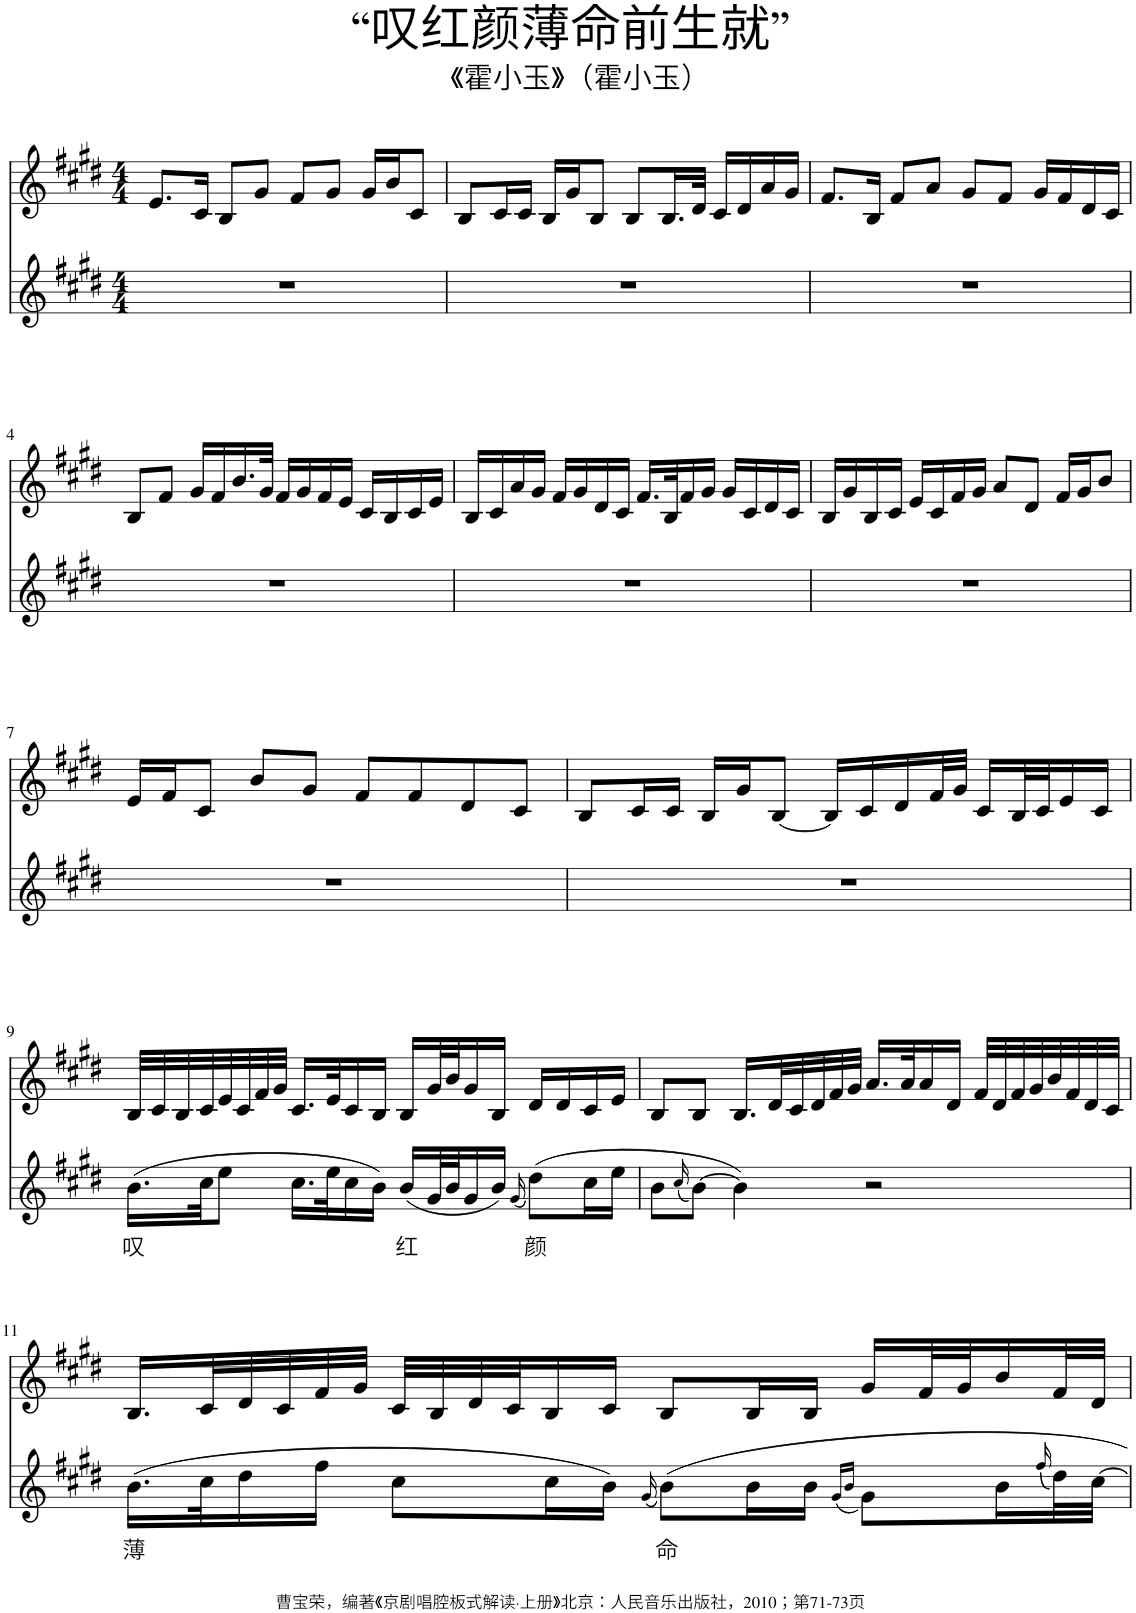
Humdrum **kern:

**kern	**text	**kern
*part2	*part2	*part1
*staff2	*staff2	*staff1
*I"Piano	*	*I"Piano
*I'Pno	*	*I'Pno
*clefG2	*	*clefG2
*k[f#c#g#d#]	*	*k[f#c#g#d#]
*M4/4	*	*M4/4
=1	=1	=1
1r	.	8.e/L
.	.	16c#/Jk
.	.	8B/L
.	.	8g#/J
.	.	8f#/L
.	.	8g#/J
.	.	16g#/LL
.	.	16b/J
.	.	8c#/J
=2	=2	=2
1r	.	8B/L
.	.	16c#/L
.	.	16c#/JJ
.	.	16B/LL
.	.	16g#/J
.	.	8B/J
.	.	8B/L
.	.	16.B/L
.	.	32d#/JJk
.	.	16c#/LL
.	.	16d#/
.	.	16a/
.	.	16g#/JJ
=3	=3	=3
1r	.	8.f#/L
.	.	16B/Jk
.	.	8f#/L
.	.	8a/J
.	.	8g#/L
.	.	8f#/J
.	.	16g#/LL
.	.	16f#/
.	.	16d#/
.	.	16c#/JJ
!!LO:LB:g=z
=4	=4	=4
1r	.	8B/L
.	.	8f#/J
.	.	16g#/LL
.	.	16f#/
.	.	16.b/
.	.	32g#/JJk
.	.	16f#/LL
.	.	16g#/
.	.	16f#/
.	.	16e/JJ
.	.	16c#/LL
.	.	16B/
.	.	16c#/
.	.	16e/JJ
=5	=5	=5
1r	.	16B/LL
.	.	16c#/
.	.	16a/
.	.	16g#/JJ
.	.	16f#/LL
.	.	16g#/
.	.	16d#/
.	.	16c#/JJ
.	.	16.f#/LL
.	.	32B/K
.	.	16f#/
.	.	16g#/JJ
.	.	16g#/LL
.	.	16c#/
.	.	16d#/
.	.	16c#/JJ
=6	=6	=6
1r	.	16B/LL
.	.	16g#/
.	.	16B/
.	.	16c#/JJ
.	.	16e/LL
.	.	16c#/
.	.	16f#/
.	.	16g#/JJ
.	.	8a/L
.	.	8d#/J
.	.	16f#/LL
.	.	16g#/J
.	.	8b/J
!!LO:LB:g=z
=7	=7	=7
1r	.	16e/LL
.	.	16f#/J
.	.	8c#/J
.	.	8b/L
.	.	8g#/J
.	.	8f#/L
.	.	8f#/
.	.	8d#/
.	.	8c#/J
=8	=8	=8
1r	.	8B/L
.	.	16c#/L
.	.	16c#/JJ
.	.	16B/LL
.	.	16g#/J
.	.	[8B/J
.	.	16B/LL]
.	.	16c#/
.	.	16d#/
.	.	32f#/L
.	.	32g#/JJJ
.	.	16c#/LL
.	.	32B/L
.	.	32c#/J
.	.	16e/
.	.	16c#/JJ
!!LO:LB:g=z
=9	=9	=9
!	!LO:LY:b	!
(16.b\LL	叹	32B/LLL
.	.	32c#/
.	.	32B/
32cc#\JK	.	32c#/
8ee\J	.	32e/
.	.	32c#/
.	.	32f#/
.	.	32g#/JJJ
16.cc#\LL	.	16.c#/LL
32ee\K	.	32e/K
16cc#\	.	16c#/
16b\JJ)	.	16B/JJ
!	!LO:LY:b	!
(16b/LL	红	16B/LL
32g#/L	.	32g#/L
32b/J	.	32b/J
16g#/	.	16g#/
16b/JJ)	.	16B/JJ
(16qg#/	.	.
!	!LO:LY:b	!
(8dd#\L)	颜	16d#/LL
.	.	16d#/
16cc#\L	.	16c#/
16ee\JJ	.	16e/JJ
=10	=10	=10
8b\L	.	8B/L
(16qcc#/	.	.
[8b\J)	.	8B/J
4b\])	.	16.B/LL
.	.	32d#/L
.	.	32c#/
.	.	32d#/
.	.	32f#/
.	.	32g#/JJJ
2r	.	16.a/LL
.	.	32a/K
.	.	16a/
.	.	16d#/JJ
.	.	32f#/LLL
.	.	32d#/
.	.	32f#/
.	.	32g#/
.	.	32b/
.	.	32f#/
.	.	32d#/
.	.	32c#/JJJ
!!LO:LB:g=z
=11	=11	=11
!	!LO:LY:b	!
(16.b\LL	薄	16.B/LL
32cc#\K	.	32c#/L
16dd#\	.	32d#/
.	.	32c#/
16ff#\JJ	.	32f#/
.	.	32g#/JJJ
8cc#\L	.	32c#/LLL
.	.	32B/
.	.	32d#/
.	.	32c#/J
16cc#\L	.	16B/
16b\JJ)	.	16c#/JJ
(16qg#/	.	.
!	!LO:LY:b	!
8b\L)	命	8B/L
16b\L	.	16B/L
16b\JJ	.	16B/JJ
(16qg#/LL	.	.
16qb/JJ	.	.
8g#\L)	.	16g#/LL
.	.	32f#/L
.	.	32g#/J
16b\L	.	16b/
(16qff#/	.	.
32dd#\L)	.	32f#/L
[32cc#\JJJ	.	32d#/JJJ
=	=	=
*-	*-	*-
